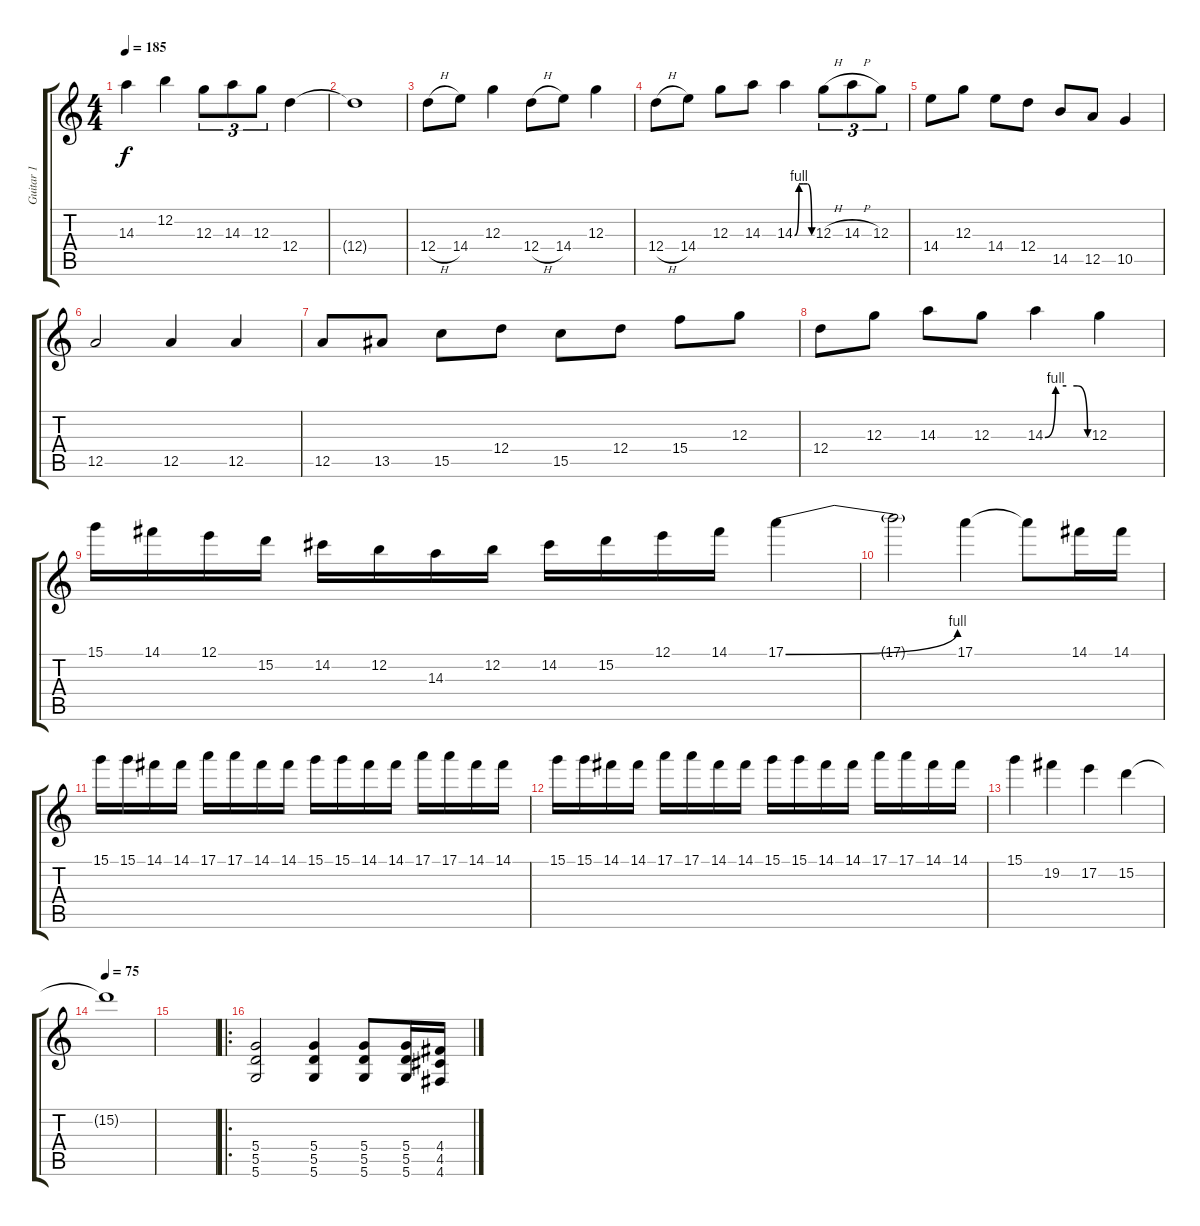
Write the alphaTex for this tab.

\track ("Guitar 1" "Guitar 1") {instrument distortionguitar}
\staff {score tabs}
\tuning (E4 B3 G3 D3 A2 D2) {hide}
\ts (4 4)
\tempo 185
\clef g2
\ks c
14.3.4{dy f} 12.2.4 12.3.8{tu (3 2)} 14.3.8{tu (3 2)} 12.3.8{tu (3 2)} 12.4.4 |
12.4{t}.1 |
12.4{h}.8 14.4.8 12.3.4 12.4{h}.8 14.4.8 12.3.4 |
12.4{h}.8 14.4.8 12.3.8 14.3.8 14.3{be (custom 0 0 15 4 30 4 45 4 60 0)}.4 12.3{h}.8{tu (3 2)} 14.3{h}.8{tu (3 2)} 12.3.8{tu (3 2)} |
14.4.8 12.3.8 14.4.8 12.4.8 14.5.8 12.5.8 10.5.4 |
12.5.2 12.5.4 12.5.4 |
12.5.8 13.5.8 15.5.8 12.4.8 15.5.8 12.4.8 15.4.8 12.3.8 |
12.4.8 12.3.8 14.3.8 12.3.8 14.3{be (custom 0 0 15 4 30 4 45 4 60 0)}.4 12.3.4 |
15.1.16 14.1.16 12.1.16 15.2.16 14.2.16 12.2.16 14.3.16 12.2.16 14.2.16 15.2.16 12.1.16 14.1.16 17.1{be (bend 0 0 60 4)}.4 |
17.1{t}.2 17.1.4 17.1{t}.8 14.1.16 14.1.16 |
15.1.16 15.1.16 14.1.16 14.1.16 17.1.16 17.1.16 14.1.16 14.1.16 15.1.16 15.1.16 14.1.16 14.1.16 17.1.16 17.1.16 14.1.16 14.1.16 |
15.1.16 15.1.16 14.1.16 14.1.16 17.1.16 17.1.16 14.1.16 14.1.16 15.1.16 15.1.16 14.1.16 14.1.16 17.1.16 17.1.16 14.1.16 14.1.16 |
15.1.4 19.2.4 17.2.4 15.2.4 |
\tempo 75
15.2{t}.1 |
|
\ro
(5.4 5.5 5.6).2 (5.4 5.5 5.6).4 (5.4 5.5 5.6).8 (5.4 5.5 5.6).16 (4.4 4.5 4.6).16
